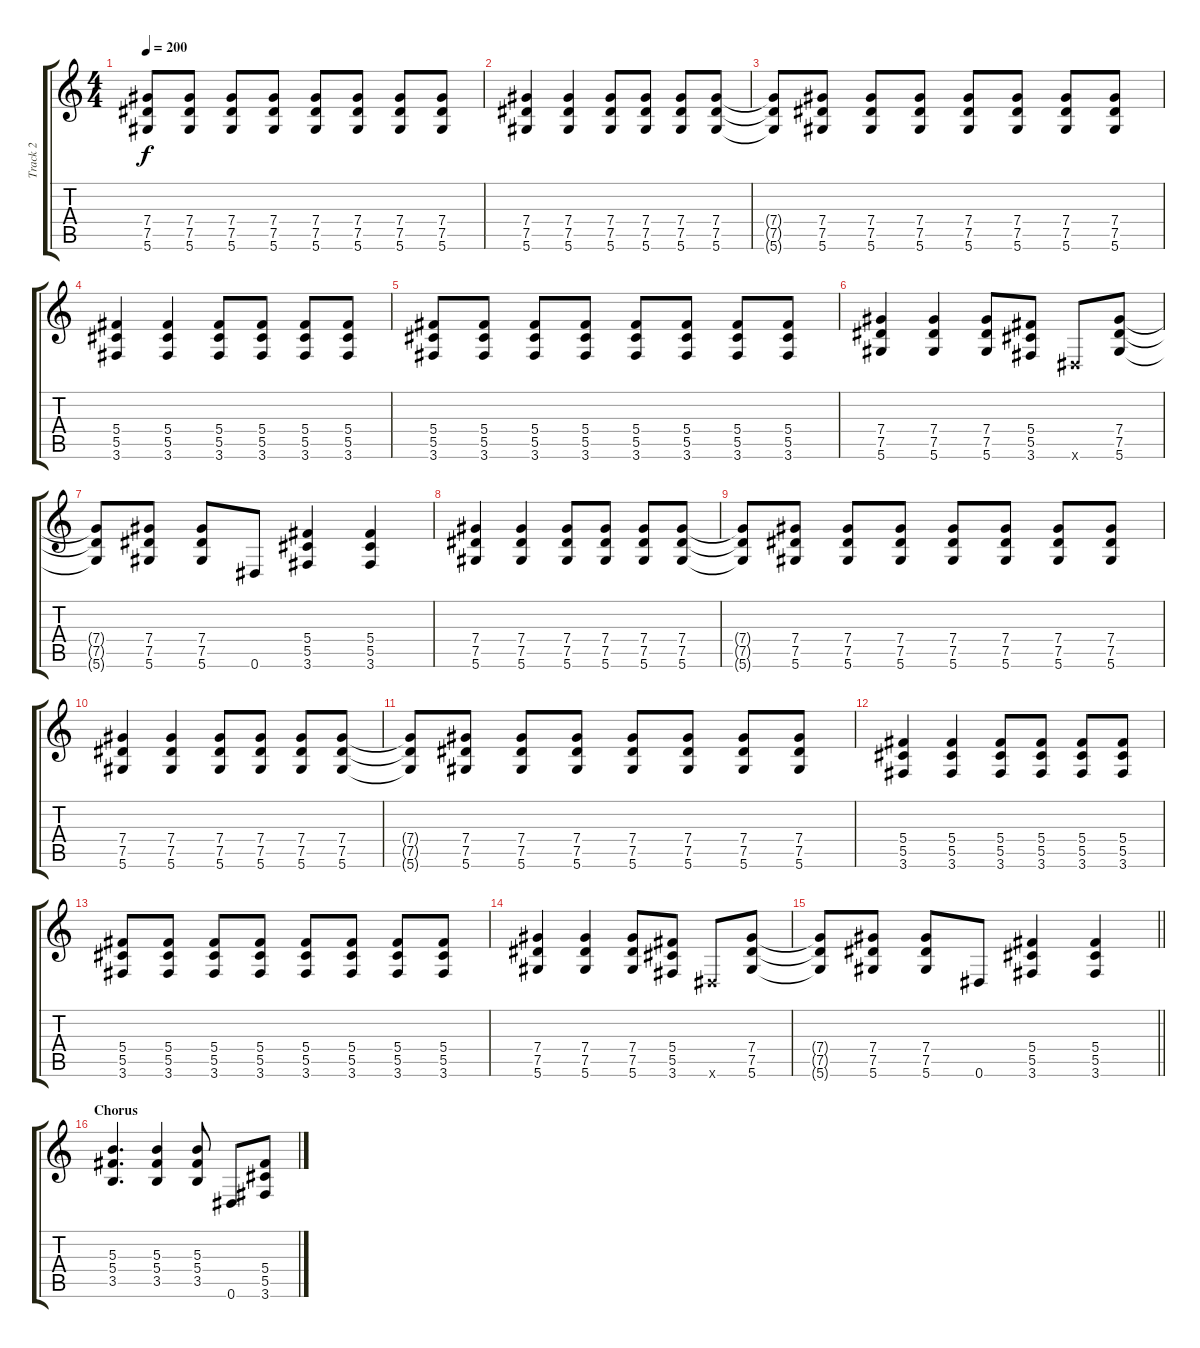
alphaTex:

\track ("Track 2" "Track 2") {instrument distortionguitar}
\staff {score tabs}
\tuning (Eb4 Bb3 Gb3 Db3 Ab2 Eb2) {hide}
\ts (4 4)
\tempo 200
\clef g2
\ks c
(7.4{t} 7.5{t} 5.6{t}).8{dy f} (7.4 7.5 5.6).8 (7.4 7.5 5.6).8 (7.4 7.5 5.6).8 (7.4 7.5 5.6).8 (7.4 7.5 5.6).8 (7.4 7.5 5.6).8 (7.4 7.5 5.6).8 |
(7.4 7.5 5.6).4 (7.4 7.5 5.6).4 (7.4 7.5 5.6).8 (7.4 7.5 5.6).8 (7.4 7.5 5.6).8 (7.4 7.5 5.6).8 |
(7.4{t} 7.5{t} 5.6{t}).8 (7.4 7.5 5.6).8 (7.4 7.5 5.6).8 (7.4 7.5 5.6).8 (7.4 7.5 5.6).8 (7.4 7.5 5.6).8 (7.4 7.5 5.6).8 (7.4 7.5 5.6).8 |
(5.4 5.5 3.6).4 (5.4 5.5 3.6).4 (5.4 5.5 3.6).8 (5.4 5.5 3.6).8 (5.4 5.5 3.6).8 (5.4 5.5 3.6).8 |
(5.4 5.5 3.6).8 (5.4 5.5 3.6).8 (5.4 5.5 3.6).8 (5.4 5.5 3.6).8 (5.4 5.5 3.6).8 (5.4 5.5 3.6).8 (5.4 5.5 3.6).8 (5.4 5.5 3.6).8 |
(7.4 7.5 5.6).4 (7.4 7.5 5.6).4 (7.4 7.5 5.6).8 (5.4 5.5 3.6).8 0.6{x}.8 (7.4 7.5 5.6).8 |
(7.4{t} 7.5{t} 5.6{t}).8 (7.4 7.5 5.6).8 (7.4 7.5 5.6).8 0.6.8 (5.4 5.5 3.6).4 (5.4 5.5 3.6).4 |
(7.4 7.5 5.6).4 (7.4 7.5 5.6).4 (7.4 7.5 5.6).8 (7.4 7.5 5.6).8 (7.4 7.5 5.6).8 (7.4 7.5 5.6).8 |
(7.4{t} 7.5{t} 5.6{t}).8 (7.4 7.5 5.6).8 (7.4 7.5 5.6).8 (7.4 7.5 5.6).8 (7.4 7.5 5.6).8 (7.4 7.5 5.6).8 (7.4 7.5 5.6).8 (7.4 7.5 5.6).8 |
(7.4 7.5 5.6).4 (7.4 7.5 5.6).4 (7.4 7.5 5.6).8 (7.4 7.5 5.6).8 (7.4 7.5 5.6).8 (7.4 7.5 5.6).8 |
(7.4{t} 7.5{t} 5.6{t}).8 (7.4 7.5 5.6).8 (7.4 7.5 5.6).8 (7.4 7.5 5.6).8 (7.4 7.5 5.6).8 (7.4 7.5 5.6).8 (7.4 7.5 5.6).8 (7.4 7.5 5.6).8 |
(5.4 5.5 3.6).4 (5.4 5.5 3.6).4 (5.4 5.5 3.6).8 (5.4 5.5 3.6).8 (5.4 5.5 3.6).8 (5.4 5.5 3.6).8 |
(5.4 5.5 3.6).8 (5.4 5.5 3.6).8 (5.4 5.5 3.6).8 (5.4 5.5 3.6).8 (5.4 5.5 3.6).8 (5.4 5.5 3.6).8 (5.4 5.5 3.6).8 (5.4 5.5 3.6).8 |
(7.4 7.5 5.6).4 (7.4 7.5 5.6).4 (7.4 7.5 5.6).8 (5.4 5.5 3.6).8 0.6{x}.8 (7.4 7.5 5.6).8 |
\barLineRight lightlight
(7.4{t} 7.5{t} 5.6{t}).8 (7.4 7.5 5.6).8 (7.4 7.5 5.6).8 0.6.8 (5.4 5.5 3.6).4 (5.4 5.5 3.6).4 |
\section ("" "Chorus")
(5.3 5.4 3.5).4{d} (5.3 5.4 3.5).4 (5.3 5.4 3.5).8 0.6.8 (5.4 5.5 3.6).8
